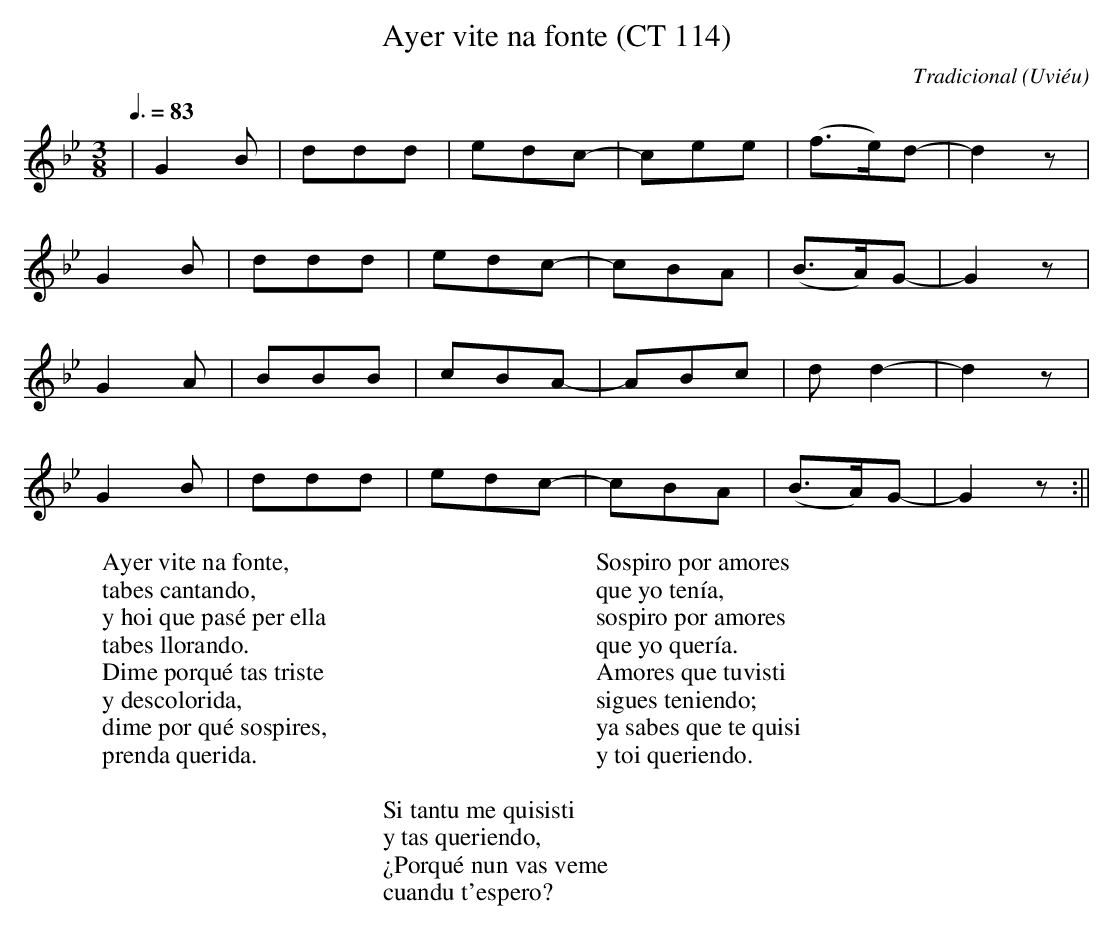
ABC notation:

X:1
T:Ayer vite na fonte (CT 114)
C:Tradicional
O:Uviéu
M:3/8
L:1/8
Q:3/8=83
W:Ayer vite na fonte,
W:tabes cantando,
W:y hoi que pasé per ella
W:tabes llorando.
W:Dime porqué tas triste
W:y descolorida,
W:dime por qué sospires,
W:prenda querida.
W:
W:Sospiro por amores
W:que yo tenía,
W:sospiro por amores
W:que yo quería.
W:Amores que tuvisti
W:sigues teniendo;
W:ya sabes que te quisi
W:y toi queriendo.
W:
W:Si tantu me quisisti
W:y tas queriendo,
W:¿Porqué nun vas veme
W:cuandu t'espero?
K:Gm
|G2 B|ddd|edc-|cee|(f>e)d-|d2 z|
G2 B|ddd|edc-|cBA|(B>A)G-|G2 z|
G2 A|BBB|cBA-|ABc|d d2-|d2 z|
G2 B|ddd|edc-|cBA|(B>A)G-|G2 z :||
